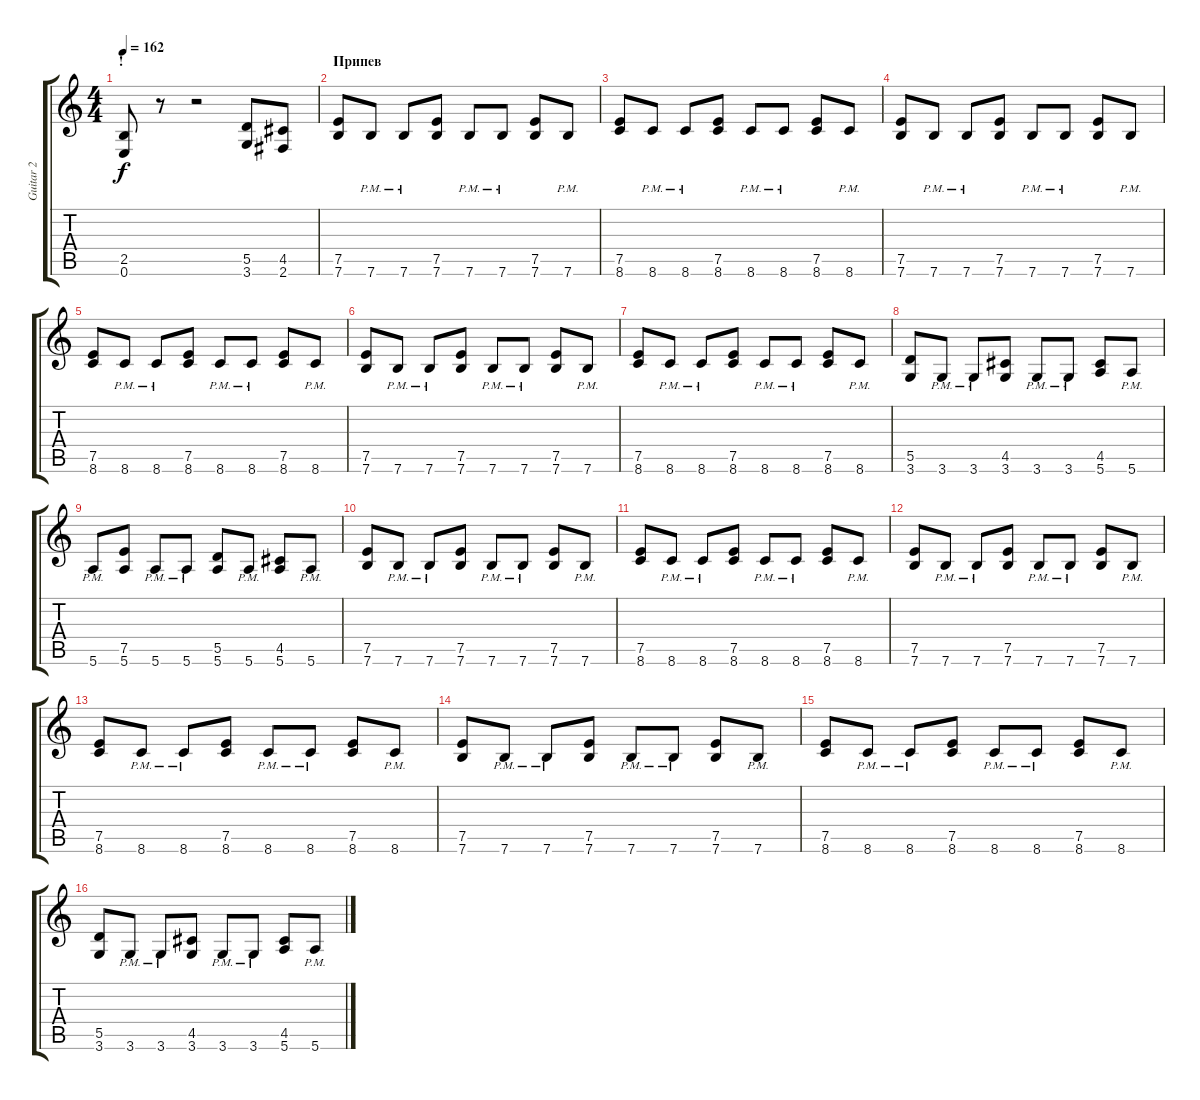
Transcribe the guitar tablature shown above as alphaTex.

\track ("Guitar 2" "Guitar 2") {instrument distortionguitar}
\staff {score tabs}
\tuning (E4 B3 G3 D3 A2 E2) {hide}
\ts (4 4)
\section ("" "!")
\tempo 162
\clef g2
\ks c
(2.5 0.6).8{dy f} r.8 r.2 (5.5 3.6).8 (4.5 2.6).8 |
\section ("" "Припев")
(7.5 7.6).8 7.6{pm}.8 7.6{pm}.8 (7.5 7.6).8 7.6{pm}.8 7.6{pm}.8 (7.5 7.6).8 7.6{pm}.8 |
(7.5 8.6).8 8.6{pm}.8 8.6{pm}.8 (7.5 8.6).8 8.6{pm}.8 8.6{pm}.8 (7.5 8.6).8 8.6{pm}.8 |
(7.5 7.6).8 7.6{pm}.8 7.6{pm}.8 (7.5 7.6).8 7.6{pm}.8 7.6{pm}.8 (7.5 7.6).8 7.6{pm}.8 |
(7.5 8.6).8 8.6{pm}.8 8.6{pm}.8 (7.5 8.6).8 8.6{pm}.8 8.6{pm}.8 (7.5 8.6).8 8.6{pm}.8 |
(7.5 7.6).8 7.6{pm}.8 7.6{pm}.8 (7.5 7.6).8 7.6{pm}.8 7.6{pm}.8 (7.5 7.6).8 7.6{pm}.8 |
(7.5 8.6).8 8.6{pm}.8 8.6{pm}.8 (7.5 8.6).8 8.6{pm}.8 8.6{pm}.8 (7.5 8.6).8 8.6{pm}.8 |
(5.5 3.6).8 3.6{pm}.8 3.6{pm}.8 (4.5 3.6).8 3.6{pm}.8 3.6{pm}.8 (4.5 5.6).8 5.6{pm}.8 |
5.6{pm}.8 (7.5 5.6).8 5.6{pm}.8 5.6{pm}.8 (5.5 5.6).8 5.6{pm}.8 (4.5 5.6).8 5.6{pm}.8 |
(7.5 7.6).8 7.6{pm}.8 7.6{pm}.8 (7.5 7.6).8 7.6{pm}.8 7.6{pm}.8 (7.5 7.6).8 7.6{pm}.8 |
(7.5 8.6).8 8.6{pm}.8 8.6{pm}.8 (7.5 8.6).8 8.6{pm}.8 8.6{pm}.8 (7.5 8.6).8 8.6{pm}.8 |
(7.5 7.6).8 7.6{pm}.8 7.6{pm}.8 (7.5 7.6).8 7.6{pm}.8 7.6{pm}.8 (7.5 7.6).8 7.6{pm}.8 |
(7.5 8.6).8 8.6{pm}.8 8.6{pm}.8 (7.5 8.6).8 8.6{pm}.8 8.6{pm}.8 (7.5 8.6).8 8.6{pm}.8 |
(7.5 7.6).8 7.6{pm}.8 7.6{pm}.8 (7.5 7.6).8 7.6{pm}.8 7.6{pm}.8 (7.5 7.6).8 7.6{pm}.8 |
(7.5 8.6).8 8.6{pm}.8 8.6{pm}.8 (7.5 8.6).8 8.6{pm}.8 8.6{pm}.8 (7.5 8.6).8 8.6{pm}.8 |
(5.5 3.6).8 3.6{pm}.8 3.6{pm}.8 (4.5 3.6).8 3.6{pm}.8 3.6{pm}.8 (4.5 5.6).8 5.6{pm}.8
